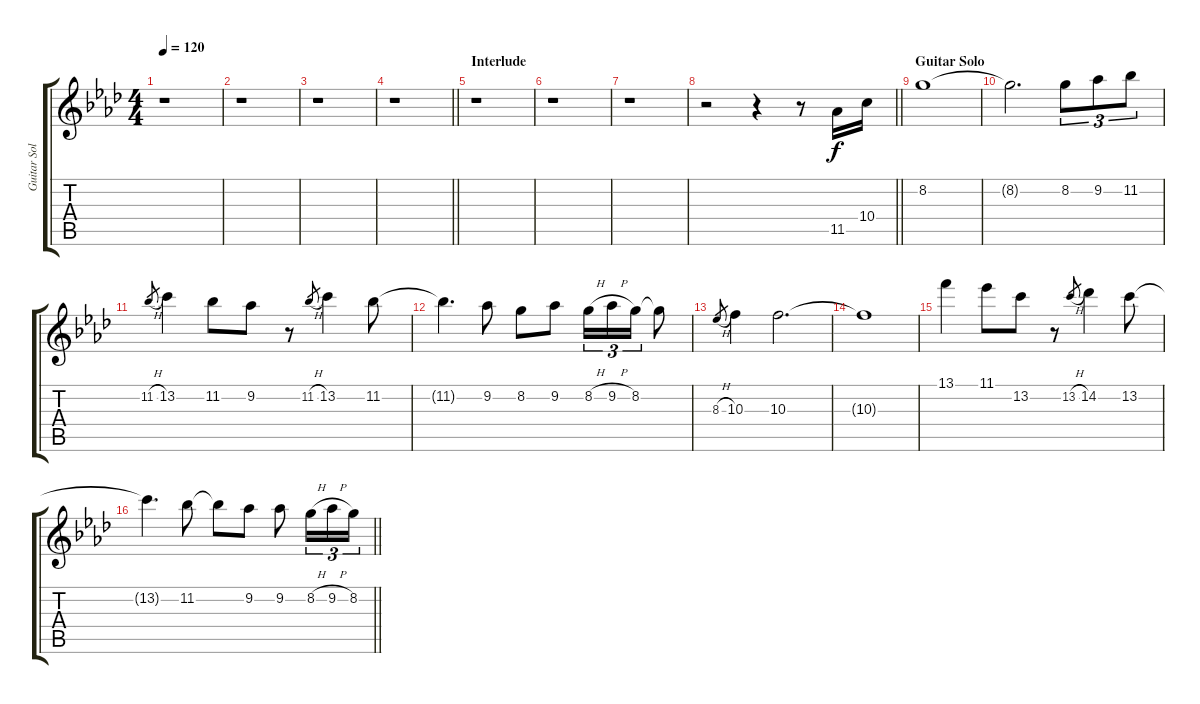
\track ("Guitar Solo" "Guitar Sol") {instrument acousticguitarnylon}
\staff {score tabs}
\tuning (E4 B3 G3 D3 A2 E2) {hide}
\ts (4 4)
\tempo 120
\clef g2
\ks fminor
r.1{dy f} |
r.1 |
r.1 |
\barLineRight lightlight
r.1 |
\section ("" "Interlude")
r.1 |
r.1 |
r.1 |
\barLineRight lightlight
r.2 r.4 r.8 11.5.16 10.4.16 |
\section ("" "Guitar Solo")
8.2.1 |
8.2{t}.2{d} 8.2.8{tu (3 2)} 9.2.8{tu (3 2)} 11.2.8{tu (3 2)} |
11.2{h}.8{gr} 13.2.4 11.2.8 9.2.8 r.8 11.2{h}.8{gr} 13.2.4 11.2.8 |
11.2{t}.4{d} 9.2.8 8.2.8 9.2.8 8.2{h}.16{tu (3 2)} 9.2{h}.16{tu (3 2)} 8.2.16{tu (3 2)} 8.2{t}.8 |
8.3{h}.8{gr} 10.3.4 10.3.2{d} |
10.3{t}.1 |
13.1.4 11.1.8 13.2.8 r.8 13.2{h}.8{gr} 14.2.4 13.2.8 |
\barLineRight lightlight
13.2{t}.4{d} 11.2.8 11.2{t}.8 9.2.8 9.2.8 8.2{h}.16{tu (3 2)} 9.2{h}.16{tu (3 2)} 8.2.16{tu (3 2)}
